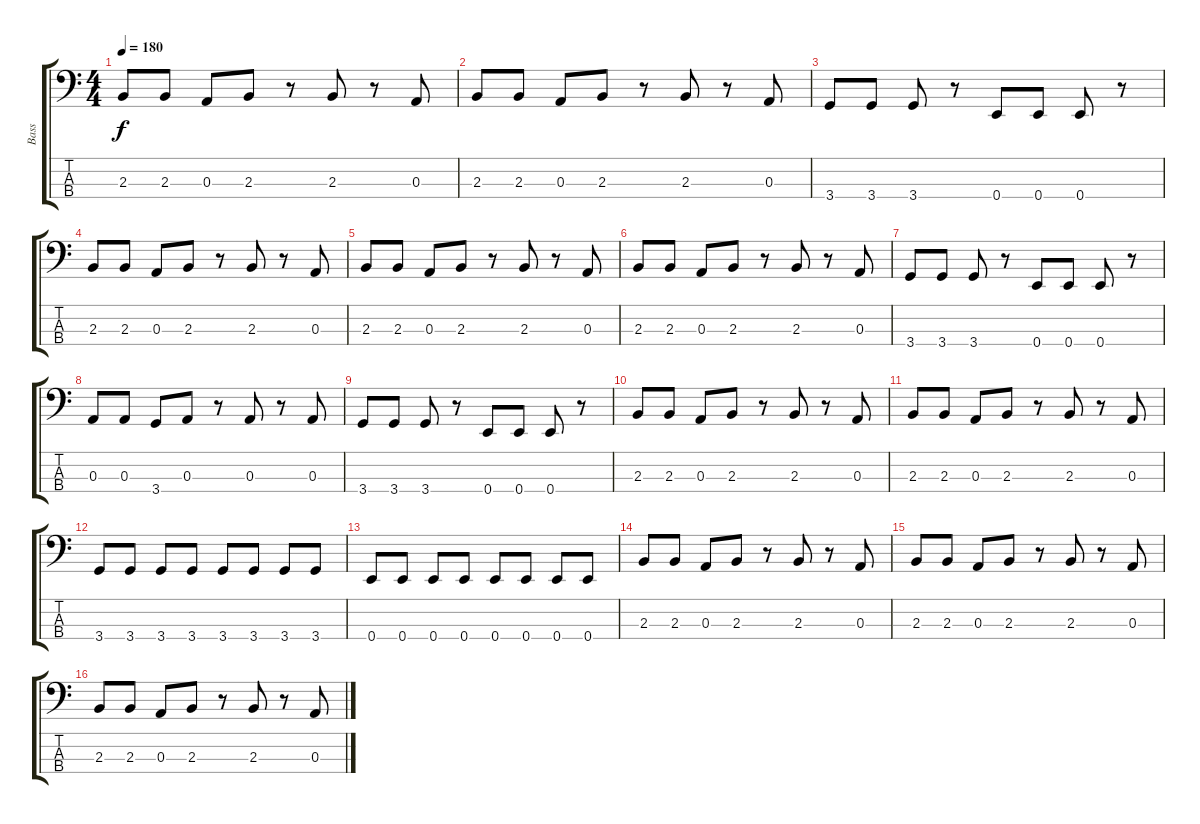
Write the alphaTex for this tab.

\track ("Bass" "Bass") {instrument acousticguitarsteel}
\staff {score tabs}
\tuning (G2 D2 A1 E1) {hide}
\ts (4 4)
\tempo 180
\clef f4
\ks c
2.3.8{dy f} 2.3.8 0.3.8 2.3.8 r.8 2.3.8 r.8 0.3.8 |
2.3.8 2.3.8 0.3.8 2.3.8 r.8 2.3.8 r.8 0.3.8 |
3.4.8 3.4.8 3.4.8 r.8 0.4.8 0.4.8 0.4.8 r.8 |
2.3.8 2.3.8 0.3.8 2.3.8 r.8 2.3.8 r.8 0.3.8 |
2.3.8 2.3.8 0.3.8 2.3.8 r.8 2.3.8 r.8 0.3.8 |
2.3.8 2.3.8 0.3.8 2.3.8 r.8 2.3.8 r.8 0.3.8 |
3.4.8 3.4.8 3.4.8 r.8 0.4.8 0.4.8 0.4.8 r.8 |
0.3.8 0.3.8 3.4.8 0.3.8 r.8 0.3.8 r.8 0.3.8 |
3.4.8 3.4.8 3.4.8 r.8 0.4.8 0.4.8 0.4.8 r.8 |
2.3.8 2.3.8 0.3.8 2.3.8 r.8 2.3.8 r.8 0.3.8 |
2.3.8 2.3.8 0.3.8 2.3.8 r.8 2.3.8 r.8 0.3.8 |
3.4.8 3.4.8 3.4.8 3.4.8 3.4.8 3.4.8 3.4.8 3.4.8 |
0.4.8 0.4.8 0.4.8 0.4.8 0.4.8 0.4.8 0.4.8 0.4.8 |
2.3.8 2.3.8 0.3.8 2.3.8 r.8 2.3.8 r.8 0.3.8 |
2.3.8 2.3.8 0.3.8 2.3.8 r.8 2.3.8 r.8 0.3.8 |
2.3.8 2.3.8 0.3.8 2.3.8 r.8 2.3.8 r.8 0.3.8
